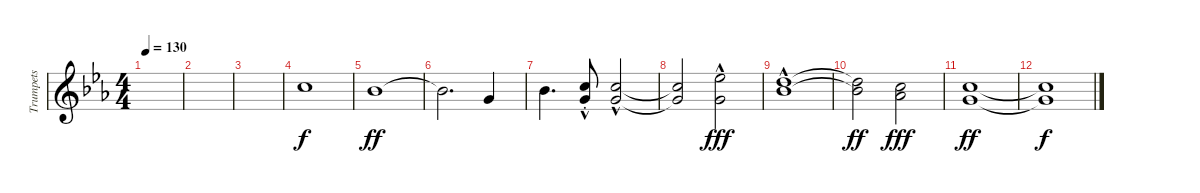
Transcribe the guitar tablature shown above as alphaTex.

\track ("Trumpets" "Trumpets") {instrument trumpet}
\staff {score}
\tuning (E4 B3 G3 D3 A2 E2) {hide}
\ts (4 4)
\tempo 130
\clef g2
\ks cminor
|
|
|
8.1.1{volume 16} |
6.1.1{dy ff} |
6.1{t}.2{d} 3.1.4 |
6.1.4{d} (8.1{hac st} 8.2{hac st}).8 (8.1{hac} 8.2{hac}).2 |
(8.1{t} 8.2{t}).2 (11.1{hac} 12.3{hac}).2{dy fff} |
(10.1{hac} 11.2{hac}).1 |
(10.1{t} 11.2{t}).2{dy ff} (8.1 9.2).2{dy fff volume 14} |
(8.1 8.2).1{dy ff volume 16} |
(8.1{t} 8.2{t}).1{dy f volume 4}
